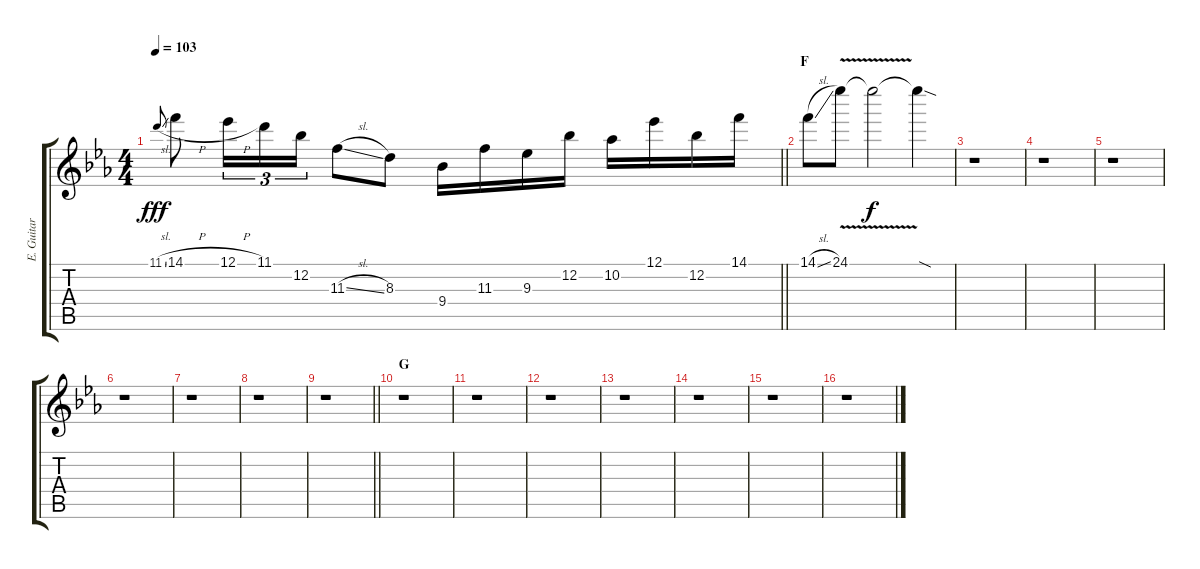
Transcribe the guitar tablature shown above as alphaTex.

\track ("E. Guitar III" "E. Guitar ") {instrument overdrivenguitar}
\staff {score tabs}
\tuning (Eb4 Bb3 Gb3 Db3 Ab2 Db2) {hide}
\ts (4 4)
\tempo 103
\clef g2
\barLineRight lightlight
\ks eb
11.1{sl}.8{gr onbeat dy fff} 14.1{h}.8 12.1{h}.16{tu (3 2)} 11.1.16{tu (3 2)} 12.2.16{tu (3 2)} 11.3{sl}.8 8.3.8 9.4.16 11.3.16 9.3.16 12.2.16 10.2.16 12.1.16 12.2.16 14.1.16 |
\section ("" "F")
14.1{sl}.8 24.1{v}.8 24.1{t}.2{dy f} 24.1{sod t}.4 |
r.1 |
r.1 |
r.1 |
r.1 |
r.1 |
r.1 |
\barLineRight lightlight
r.1 |
\section ("" "G")
r.1 |
r.1 |
r.1 |
r.1 |
r.1 |
r.1 |
r.1
